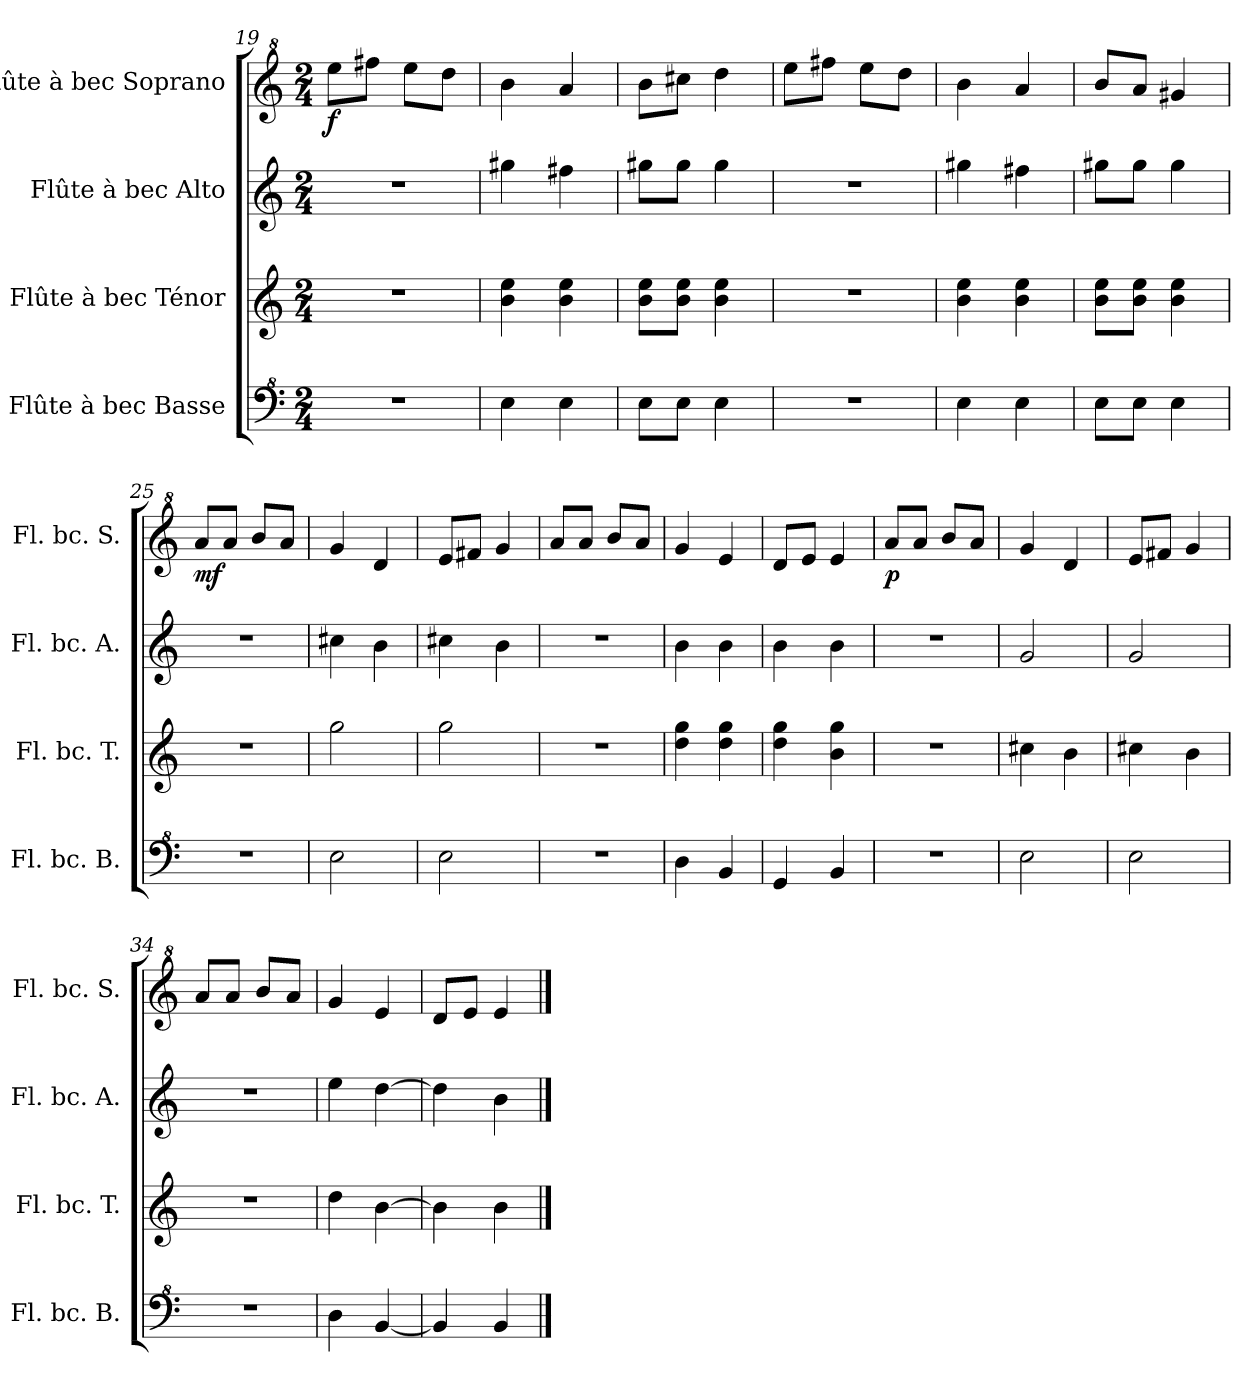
**kern	**kern	**kern	**kern	**dynam
*part4	*part3	*part2	*part1	*part1
*staff4	*staff3	*staff2	*staff1	*staff1
*I"Flûte à bec Basse	*I"Flûte à bec Ténor	*I"Flûte à bec Alto	*I"Flûte à bec Soprano	*
*I'Fl. bc. B.	*I'Fl. bc. T.	*I'Fl. bc. A.	*I'Fl. bc. S.	*
*clefF^4	*clefG2	*clefG2	*clefG^2	*
*k[]	*k[]	*k[]	*k[]	*
*M2/4	*M2/4	*M2/4	*M2/4	*
=19	=19	=19	=19	=19
!	!	!	!	!LO:DY:b
2r	2r	2r	8eee\L	f
.	.	.	8fff#X\J	.
.	.	.	8eee\L	.
.	.	.	8ddd\J	.
=20	=20	=20	=20	=20
4e\	4b\ 4ee\	4gg#X\	4bb\	.
4e\	4b\ 4ee\	4ff#X\	4aa/	.
=21	=21	=21	=21	=21
8e\L	8b\ 8ee\L	8gg#X\L	8bb\L	.
8e\J	8b\ 8ee\J	8gg#\J	8ccc#X\J	.
4e\	4b\ 4ee\	4gg#\	4ddd\	.
=22	=22	=22	=22	=22
2r	2r	2r	8eee\L	.
.	.	.	8fff#X\J	.
.	.	.	8eee\L	.
.	.	.	8ddd\J	.
=23	=23	=23	=23	=23
4e\	4b\ 4ee\	4gg#X\	4bb\	.
4e\	4b\ 4ee\	4ff#X\	4aa/	.
!!LO:LB:g=z
=24	=24	=24	=24	=24
8e\L	8b\ 8ee\L	8gg#X\L	8bb/L	.
8e\J	8b\ 8ee\J	8gg#\J	8aa/J	.
4e\	4b\ 4ee\	4gg#\	4gg#X/	.
=25	=25	=25	=25	=25
!	!	!	!	!LO:DY:b
2r	2r	2r	8aa/L	mf
.	.	.	8aa/J	.
.	.	.	8bb/L	.
.	.	.	8aa/J	.
=26	=26	=26	=26	=26
2e\	2gg\	4cc#X\	4gg/	.
.	.	4b\	4dd/	.
=27	=27	=27	=27	=27
2e\	2gg\	4cc#X\	8ee/L	.
.	.	.	8ff#X/J	.
.	.	4b\	4gg/	.
=28	=28	=28	=28	=28
2r	2r	2r	8aa/L	.
.	.	.	8aa/J	.
.	.	.	8bb/L	.
.	.	.	8aa/J	.
=29	=29	=29	=29	=29
4d\	4dd\ 4gg\	4b\	4gg/	.
4B/	4dd\ 4gg\	4b\	4ee/	.
=30	=30	=30	=30	=30
4G/	4dd\ 4gg\	4b\	8dd/L	.
.	.	.	8ee/J	.
4B/	4b\ 4gg\	4b\	4ee/	.
=31	=31	=31	=31	=31
!	!	!	!	!LO:DY:b
2r	2r	2r	8aa/L	p
.	.	.	8aa/J	.
.	.	.	8bb/L	.
.	.	.	8aa/J	.
=32	=32	=32	=32	=32
2e\	4cc#X\	2g/	4gg/	.
.	4b\	.	4dd/	.
=33	=33	=33	=33	=33
2e\	4cc#X\	2g/	8ee/L	.
.	.	.	8ff#X/J	.
.	4b\	.	4gg/	.
=34	=34	=34	=34	=34
2r	2r	2r	8aa/L	.
.	.	.	8aa/J	.
.	.	.	8bb/L	.
.	.	.	8aa/J	.
=35	=35	=35	=35	=35
4d\	4dd\	4ee\	4gg/	.
[4B/	[4b\	[4dd\	4ee/	.
=36	=36	=36	=36	=36
4B/]	4b\]	4dd\]	8dd/L	.
.	.	.	8ee/J	.
4B/	4b\	4b\	4ee/	.
==	==	==	==	==
*-	*-	*-	*-	*-
